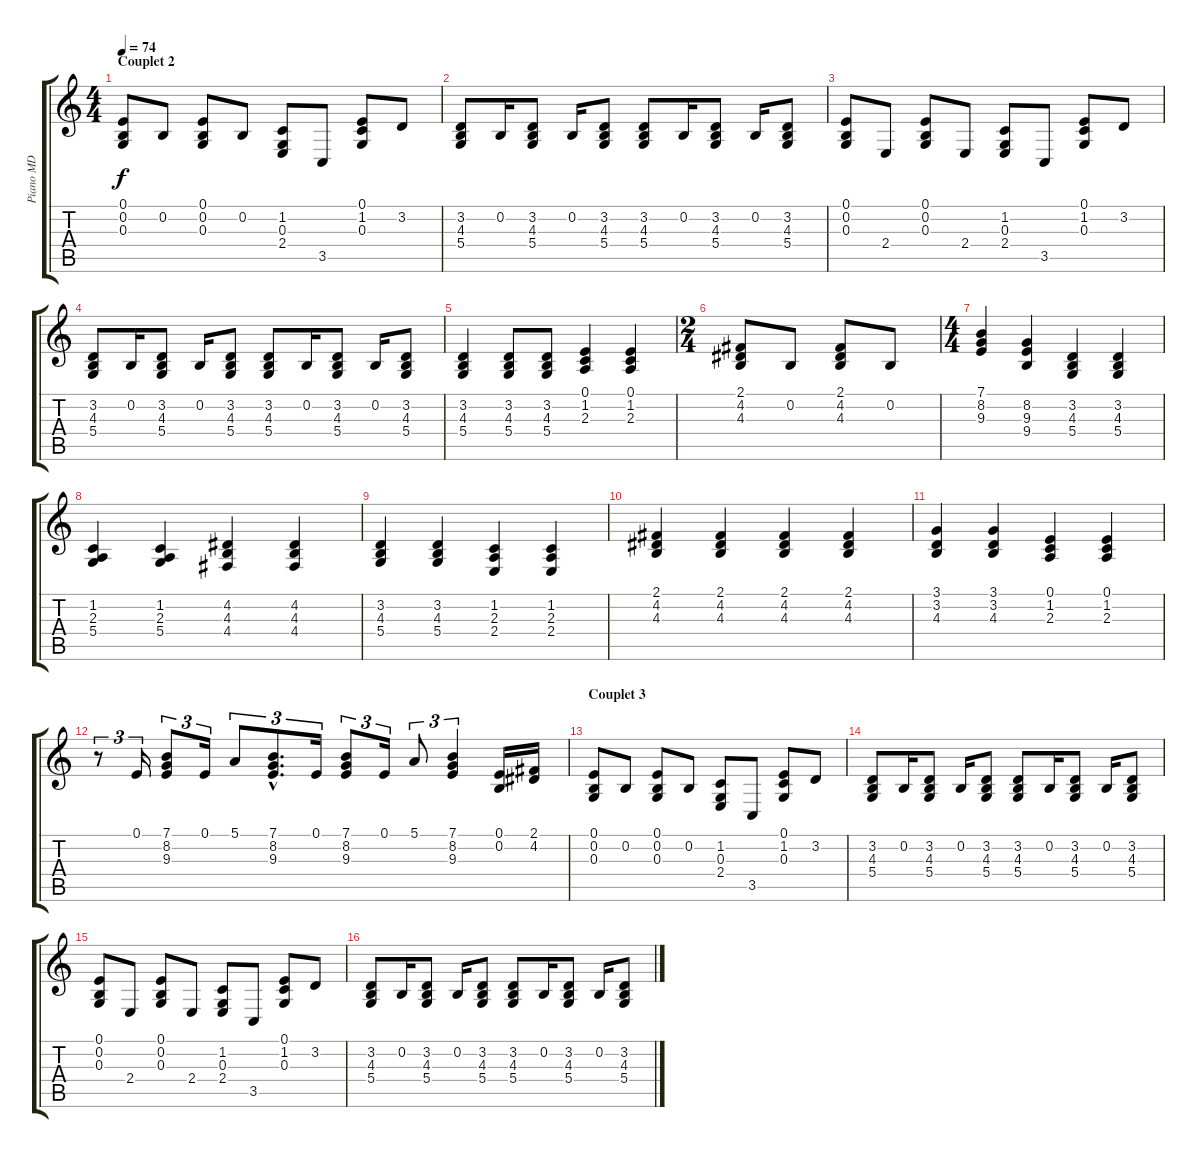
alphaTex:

\track ("Piano MD" "Piano MD") {instrument acousticgrandpiano}
\staff {score tabs}
\tuning (E4 B3 G3 D3 A2 E2) {hide}
\ts (4 4)
\section ("" "Couplet 2")
\tempo 74
\clef g2
\ks c
(0.1 0.2 0.3).8{dy f} 0.2.8 (0.1 0.2 0.3).8 0.2.8 (1.2 0.3 2.4).8 3.5.8 (0.1 1.2 0.3).8 3.2.8 |
(3.2 4.3 5.4).8 0.2.16 (3.2 4.3 5.4).8 0.2.16 (3.2 4.3 5.4).8 (3.2 4.3 5.4).8 0.2.16 (3.2 4.3 5.4).8 0.2.16 (3.2 4.3 5.4).8 |
(0.1 0.2 0.3).8 2.4.8 (0.1 0.2 0.3).8 2.4.8 (1.2 0.3 2.4).8 3.5.8 (0.1 1.2 0.3).8 3.2.8 |
(3.2 4.3 5.4).8 0.2.16 (3.2 4.3 5.4).8 0.2.16 (3.2 4.3 5.4).8 (3.2 4.3 5.4).8 0.2.16 (3.2 4.3 5.4).8 0.2.16 (3.2 4.3 5.4).8 |
(3.2 4.3 5.4).4 (3.2 4.3 5.4).8 (3.2 4.3 5.4).8 (0.1 1.2 2.3).4 (0.1 1.2 2.3).4 |
\ts (2 4)
(2.1 4.2 4.3).8 0.2.8 (2.1 4.2 4.3).8 0.2.8 |
\ts (4 4)
(7.1 8.2 9.3).4 (8.2 9.3 9.4).4 (3.2 4.3 5.4).4 (3.2 4.3 5.4).4 |
(1.2 2.3 5.4).4 (1.2 2.3 5.4).4 (4.2 4.3 4.4).4 (4.2 4.3 4.4).4 |
(3.2 4.3 5.4).4 (3.2 4.3 5.4).4 (1.2 2.3 2.4).4 (1.2 2.3 2.4).4 |
(2.1 4.2 4.3).4 (2.1 4.2 4.3).4 (2.1 4.2 4.3).4 (2.1 4.2 4.3).4 |
(3.1 3.2 4.3).4 (3.1 3.2 4.3).4 (0.1 1.2 2.3).4 (0.1 1.2 2.3).4 |
r.8{tu (3 2)} 0.1.16{tu (3 2)} (7.1 8.2 9.3).8{tu (3 2)} 0.1.16{tu (3 2)} 5.1.8{tu (3 2)} (7.1{hac} 8.2{hac} 9.3{hac}).8{d tu (3 2)} 0.1.16{tu (3 2)} (7.1 8.2 9.3).8{tu (3 2)} 0.1.16{tu (3 2)} 5.1.8{tu (3 2)} (7.1 8.2 9.3).4{tu (3 2)} (0.1 0.2).16 (2.1 4.2).16 |
\section ("" "Couplet 3")
(0.1 0.2 0.3).8 0.2.8 (0.1 0.2 0.3).8 0.2.8 (1.2 0.3 2.4).8 3.5.8 (0.1 1.2 0.3).8 3.2.8 |
(3.2 4.3 5.4).8 0.2.16 (3.2 4.3 5.4).8 0.2.16 (3.2 4.3 5.4).8 (3.2 4.3 5.4).8 0.2.16 (3.2 4.3 5.4).8 0.2.16 (3.2 4.3 5.4).8 |
(0.1 0.2 0.3).8 2.4.8 (0.1 0.2 0.3).8 2.4.8 (1.2 0.3 2.4).8 3.5.8 (0.1 1.2 0.3).8 3.2.8 |
(3.2 4.3 5.4).8 0.2.16 (3.2 4.3 5.4).8 0.2.16 (3.2 4.3 5.4).8 (3.2 4.3 5.4).8 0.2.16 (3.2 4.3 5.4).8 0.2.16 (3.2 4.3 5.4).8
